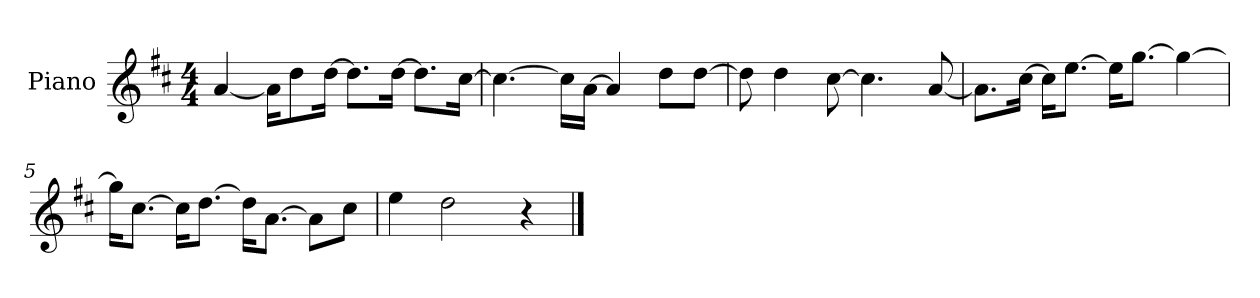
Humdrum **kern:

**kern
*part1
*staff1
*I"Piano
*I'P-no
*clefG2
*k[f#c#]
*M4/4
*MM90
=1
[4a/
16a\KL]
8dd\
[16dd\Jk
8.dd\L]
[16dd\Jk
8.dd\L]
[16cc#\Jk
=2
4.cc#\_
16cc#\LL]
[16a\JJ
4a/]
8dd\L
[8dd\J
=3
8dd\]
4dd\
[8cc#\
4.cc#\]
[8a/
=4
8.a\L]
[16cc#\Jk
16cc#\KL]
[8.ee\J
16ee\KL]
[8.gg\J
4gg\_
!!LO:LB:g=z
=5
16gg\KL]
[8.cc#\J
16cc#\KL]
[8.dd\J
16dd\KL]
[8.a\J
8a\L]
8cc#\J
=6
4ee\
2dd\
4r
==
*-
